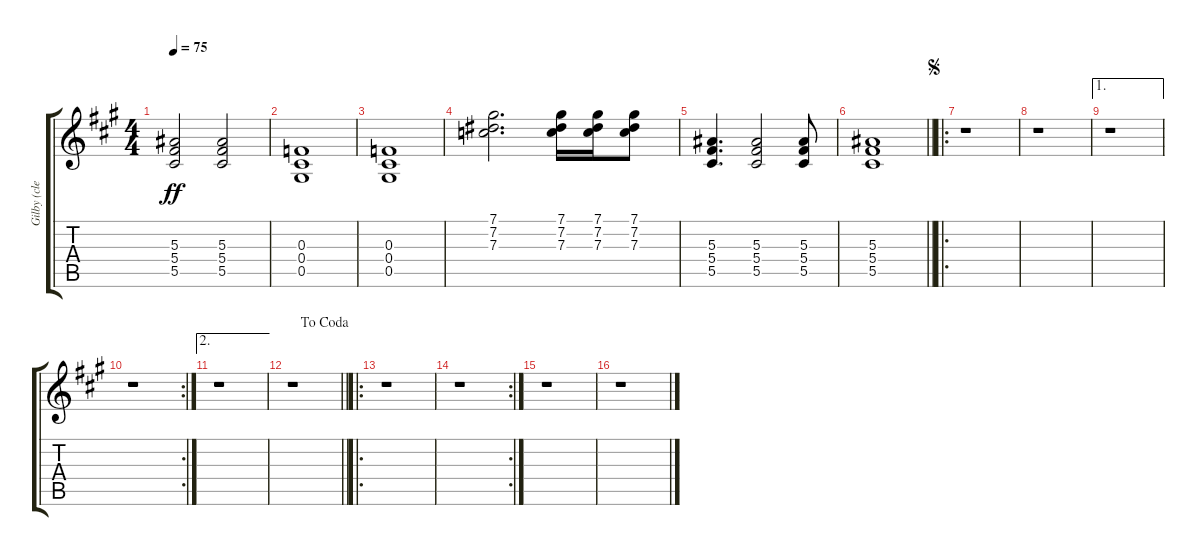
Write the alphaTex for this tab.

\track ("Gilby (clean)" "Gilby (cle") {instrument electricguitarclean}
\staff {score tabs}
\tuning (Db4 Ab3 F3 Db3 Ab2 Db2) {hide}
\ts (4 4)
\tempo 75
\clef g2
\ks a
(5.3 5.4 5.5).2{dy ff} (5.3 5.4 5.5).2 |
(0.3 0.4 0.5).1 |
(0.3 0.4 0.5).1 |
(7.1 7.2 7.3).2{d} (7.1 7.2 7.3).16 (7.1 7.2 7.3).16 (7.1 7.2 7.3).8 |
(5.3 5.4 5.5).4{d} (5.3 5.4 5.5).2 (5.3 5.4 5.5).8 |
\barLineRight lightlight
(5.3 5.4 5.5).1 |
\ro
\jump segno
r.1 |
r.1 |
\ae 1
r.1 |
\rc 2
r.1 |
\ae 2
r.1 |
\jump dacoda
\barLineRight lightlight
r.1 |
\ro
r.1 |
\rc 2
r.1 |
r.1 |
r.1
